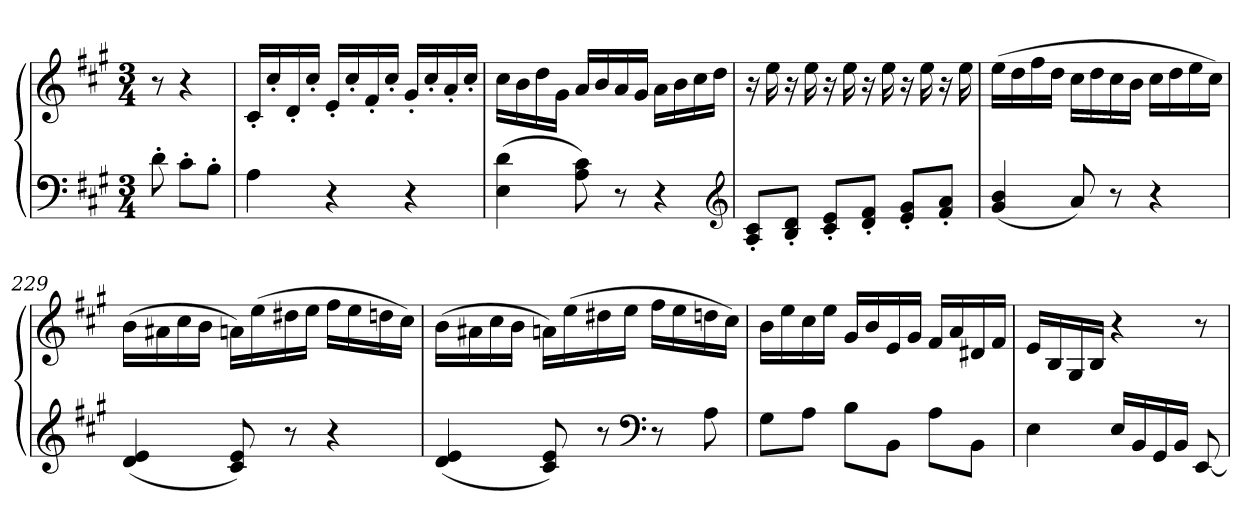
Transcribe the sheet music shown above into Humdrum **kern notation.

**kern	**kern
*part1	*part1
*staff2	*staff1
*clefF4	*clefG2
*k[f#c#g#]	*k[f#c#g#]
*A:	*A:
*M3/4	*M3/4
=	=
8d'	8r
8c#'L	4r
8B'J	.
=225	=225
4A	16c#'LL
.	16cc#'
.	16d'
.	16cc#'JJ
4r	16e'LL
.	16cc#'
.	16f#'
.	16cc#'JJ
4r	16g#'LL
.	16cc#'
.	16a'
.	16cc#'JJ
=226	=226
(4E 4d	16cc#LL
.	16b
.	16dd
.	16g#JJ
8A 8c#)	16aLL
.	16b
8r	16a
.	16g#JJ
4r	16aLL
.	16b
.	16cc#
.	16ddJJ
*clefG2	*
=227	=227
8A' 8c#'L	16r
.	16ee
8B' 8d'J	16r
.	16ee
8c#' 8e'L	16r
.	16ee
8d' 8f#'J	16r
.	16ee
8e' 8g#'L	16r
.	16ee
8f#' 8a'J	16r
.	16ee
=228	=228
(4g# 4b	(16eeLL
.	16dd
.	16ff#
.	16ddJJ
8a)	16cc#LL
.	16dd
8r	16cc#
.	16bJJ
4r	16cc#LL
.	16dd
.	16ee
.	16cc#JJ)
=229	=229
(4d 4e	(16bLL
.	16a#X
.	16cc#
.	16bJJ
8c# 8e)	16anLL)
.	(16ee
8r	16dd#X
.	16eeJJ
4r	16ff#LL
.	16ee
.	16ddn
.	16cc#JJ)
=230	=230
(4d 4e	(16bLL
.	16a#X
.	16cc#
.	16bJJ
8c# 8e)	16anLL)
.	(16ee
8r	16dd#X
.	16eeJJ
*clefF4	*
8r	16ff#LL
.	16ee
8A	16ddn
.	16cc#JJ)
=231	=231
8G#L	16bLL
.	16ee
8AJ	16cc#
.	16eeJJ
8BL	16g#LL
.	16b
8BBJ	16e
.	16g#JJ
8AL	16f#LL
.	16a
8BBJ	16d#X
.	16f#JJ
=232	=232
4E	16eLL
.	16B
.	16G#
.	16BJJ
16ELL	4r
16BB	.
16GG#	.
16BBJJ	.
[8EE	8r
=	=
*-	*-
